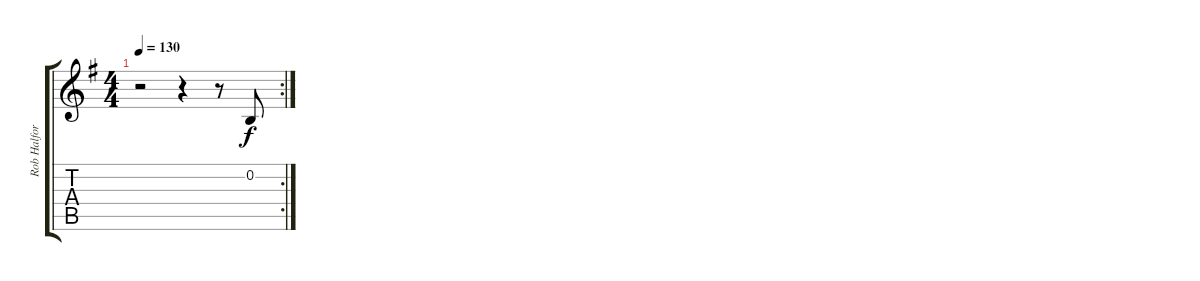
\track ("Rob Halford" "Rob Halfor") {instrument synthbrass1}
\staff {score tabs}
\tuning (E4 B3 G3 D3 A2 E2) {hide}
\rc 2
\ts (4 4)
\tempo 130
\clef g2
\ks g
r.2{dy f} r.4 r.8 0.2.8
